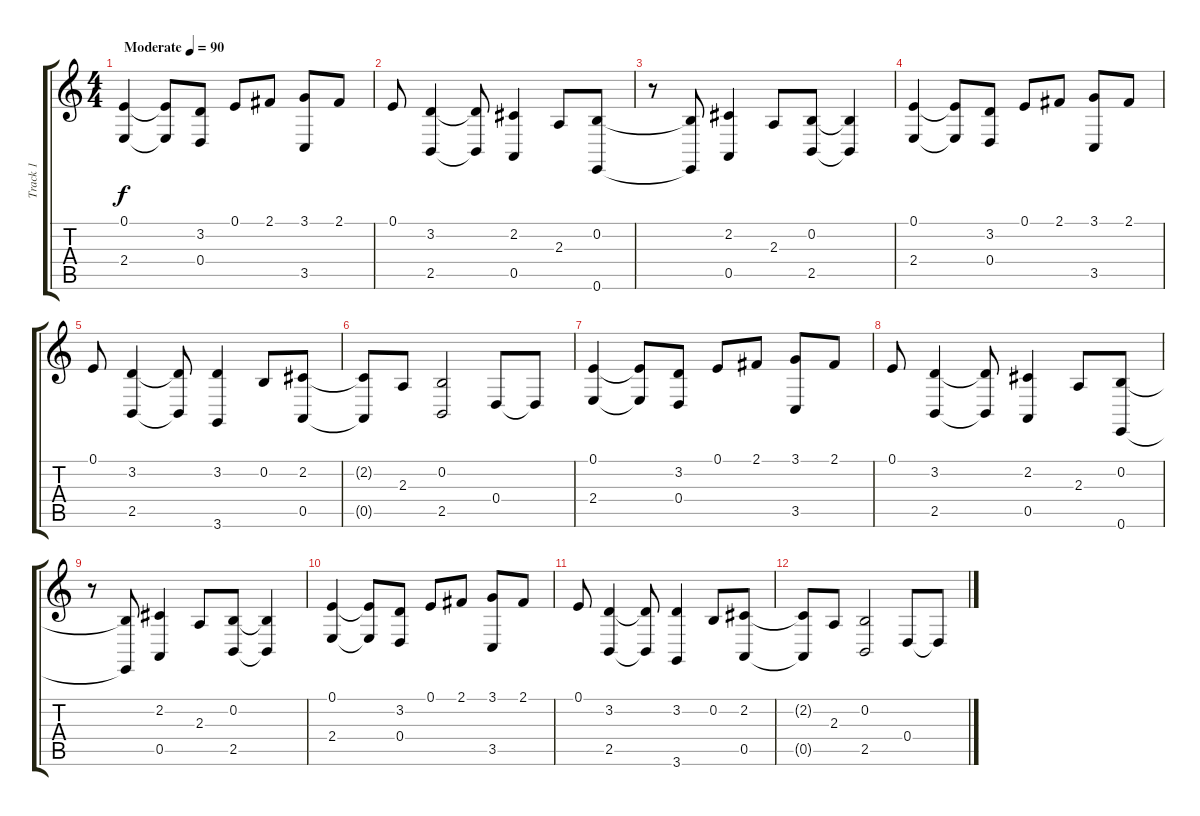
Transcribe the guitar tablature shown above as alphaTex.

\track ("Track 1" "Track 1") {instrument orchestralharp}
\staff {score tabs}
\tuning (E4 B3 G3 D3 A2 E2) {hide}
\ts (4 4)
\tempo (90 "Moderate")
\clef g2
\ks c
(0.1 2.4).4{dy f instrument orchestralharp} (0.1{t} 2.4{t}).8 (3.2 0.4).8 0.1.8 2.1.8 (3.1 3.5).8 2.1.8 |
0.1.8 (3.2 2.5).4 (3.2{t} 2.5{t}).8 (2.2 0.5).4 2.3.8 (0.2 0.6).8 |
r.8 (0.2{t} 0.6{t}).8 (2.2 0.5).4 2.3.8 (0.2 2.5).8 (0.2{t} 2.5{t}).4 |
(0.1 2.4).4 (0.1{t} 2.4{t}).8 (3.2 0.4).8 0.1.8 2.1.8 (3.1 3.5).8 2.1.8 |
0.1.8 (3.2 2.5).4 (3.2{t} 2.5{t}).8 (3.2 3.6).4 0.2.8 (2.2 0.5).8 |
(2.2{t} 0.5{t}).8 2.3.8 (0.2 2.5).2 0.4.8 0.4{t}.8 |
(0.1 2.4).4 (0.1{t} 2.4{t}).8 (3.2 0.4).8 0.1.8 2.1.8 (3.1 3.5).8 2.1.8 |
0.1.8 (3.2 2.5).4 (3.2{t} 2.5{t}).8 (2.2 0.5).4 2.3.8 (0.2 0.6).8 |
r.8 (0.2{t} 0.6{t}).8 (2.2 0.5).4 2.3.8 (0.2 2.5).8 (0.2{t} 2.5{t}).4 |
(0.1 2.4).4 (0.1{t} 2.4{t}).8 (3.2 0.4).8 0.1.8 2.1.8 (3.1 3.5).8 2.1.8 |
0.1.8 (3.2 2.5).4 (3.2{t} 2.5{t}).8 (3.2 3.6).4 0.2.8 (2.2 0.5).8 |
(2.2{t} 0.5{t}).8 2.3.8 (0.2 2.5).2 0.4.8 0.4{t}.8
